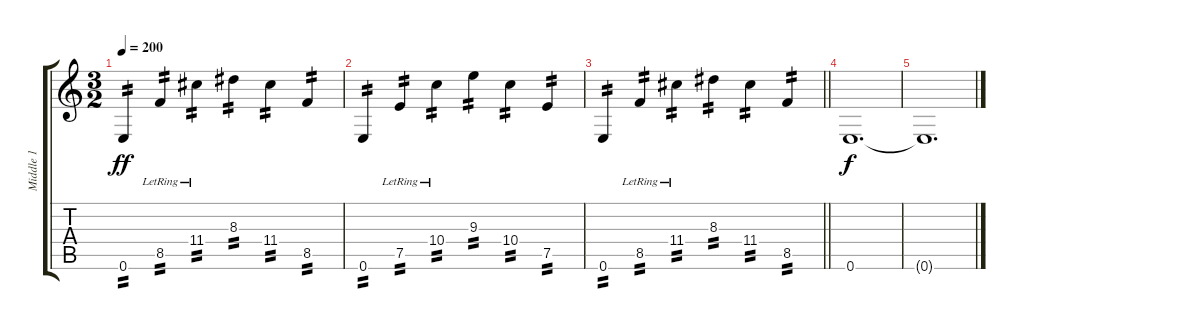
\track ("Middle 1" "Middle 1") {instrument overdrivenguitar}
\staff {score tabs}
\tuning (E4 B3 G3 D3 A2 E2) {hide}
\ts (3 2)
\tempo 200
\clef g2
\ks c
0.6.4{tp 2 dy ff} 8.5{lr}.4{tp 2} 11.4{lr}.4{tp 2} 8.3.4{tp 2} 11.4.4{tp 2} 8.5.4{tp 2} |
0.6.4{tp 2} 7.5{lr}.4{tp 2} 10.4{lr}.4{tp 2} 9.3.4{tp 2} 10.4.4{tp 2} 7.5.4{tp 2} |
\barLineRight lightlight
0.6.4{tp 2} 8.5{lr}.4{tp 2} 11.4{lr}.4{tp 2} 8.3.4{tp 2} 11.4.4{tp 2} 8.5.4{tp 2} |
0.6.1{d dy f} |
0.6{t}.1{d}
